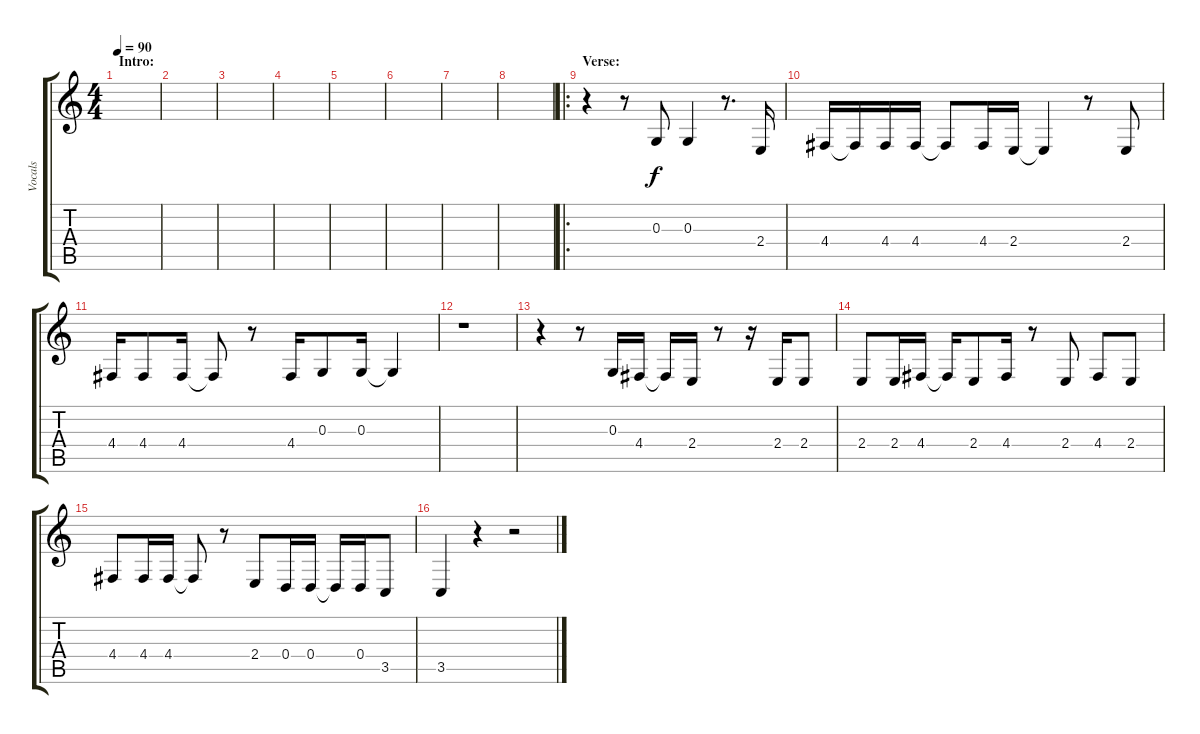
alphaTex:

\track ("Vocals" "Vocals") {instrument englishhorn}
\staff {score tabs}
\tuning (E4 B3 G3 D3 A2 E2) {hide}
\ts (4 4)
\section ("" "Intro:")
\tempo 90
\clef g2
\ks c
|
|
|
|
|
|
|
|
\ro
\section ("" "Verse:")
r.4 r.8 0.3.8 0.3.4 r.8{d} 2.4.16 |
4.4.16 4.4{t}.16 4.4.16 4.4.16 4.4{t}.8 4.4.16 2.4.16 2.4{t}.4 r.8 2.4.8 |
4.4.16 4.4.8 4.4.16 4.4{t}.8 r.8 4.4.16 0.3.8 0.3.16 0.3{t}.4 |
r.1 |
r.4 r.8 0.3.16 4.4.16 4.4{t}.16 2.4.16 r.8 r.16 2.4.16 2.4.8 |
2.4.8 2.4.16 4.4.16 4.4{t}.16 2.4.8 4.4.16 r.8 2.4.8 4.4.8 2.4.8 |
4.4.8 4.4.16 4.4.16 4.4{t}.8 r.8 2.4.8 0.4.16 0.4.16 0.4{t}.16 0.4.16 3.5.8 |
3.5.4 r.4 r.2
